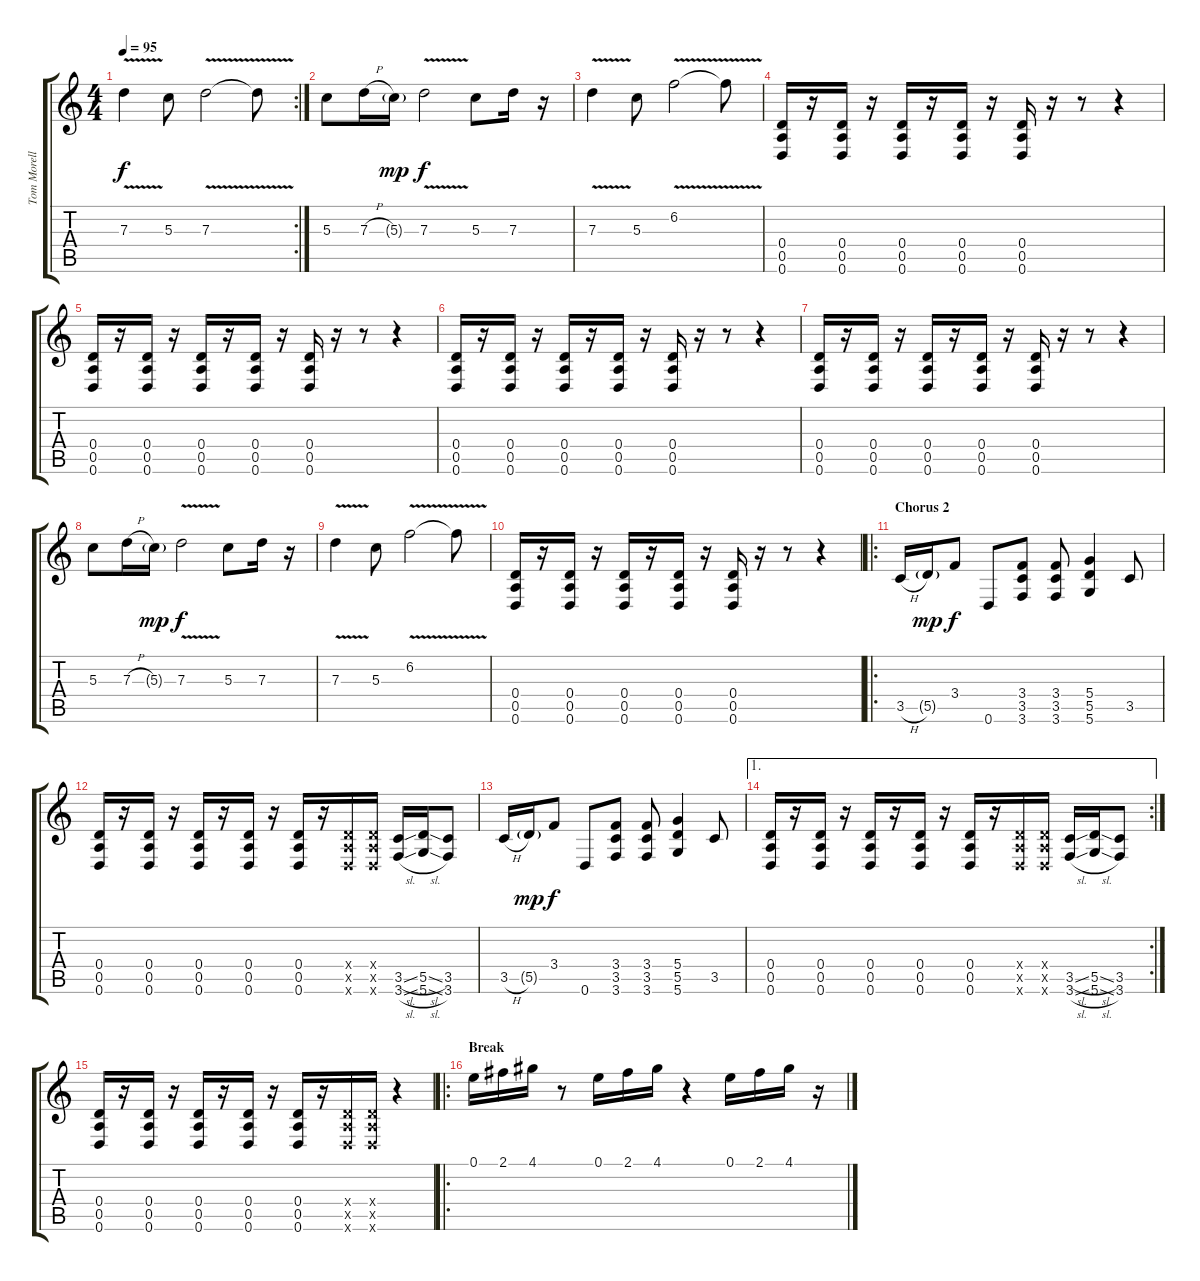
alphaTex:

\track ("Tom Morello" "Tom Morell") {instrument overdrivenguitar}
\staff {score tabs}
\tuning (E4 B3 G3 D3 A2 D2) {hide}
\rc 2
\ts (4 4)
\tempo 95
\clef g2
\ks c
7.3{v}.4{dy f} 5.3.8 7.3{v}.2 7.3{t}.8 |
5.3.8 7.3{h}.16 5.3{g}.16{dy mp} 7.3{v}.2{dy f} 5.3.8 7.3.16 r.16 |
7.3{v}.4 5.3.8 6.2{v}.2 6.2{t}.8 |
(0.4 0.5 0.6).16{instrument distortionguitar} r.16 (0.4 0.5 0.6).16 r.16 (0.4 0.5 0.6).16 r.16 (0.4 0.5 0.6).16 r.16 (0.4 0.5 0.6).16 r.16 r.8 r.4 |
(0.4 0.5 0.6).16 r.16 (0.4 0.5 0.6).16 r.16 (0.4 0.5 0.6).16 r.16 (0.4 0.5 0.6).16 r.16 (0.4 0.5 0.6).16 r.16 r.8 r.4 |
(0.4 0.5 0.6).16 r.16 (0.4 0.5 0.6).16 r.16 (0.4 0.5 0.6).16 r.16 (0.4 0.5 0.6).16 r.16 (0.4 0.5 0.6).16 r.16 r.8 r.4 |
(0.4 0.5 0.6).16 r.16 (0.4 0.5 0.6).16 r.16 (0.4 0.5 0.6).16 r.16 (0.4 0.5 0.6).16 r.16 (0.4 0.5 0.6).16 r.16 r.8 r.4 |
5.3.8{instrument overdrivenguitar} 7.3{h}.16 5.3{g}.16{dy mp} 7.3{v}.2{dy f} 5.3.8 7.3.16 r.16 |
7.3{v}.4 5.3.8 6.2{v}.2 6.2{t}.8 |
(0.4 0.5 0.6).16{instrument distortionguitar} r.16 (0.4 0.5 0.6).16 r.16 (0.4 0.5 0.6).16 r.16 (0.4 0.5 0.6).16 r.16 (0.4 0.5 0.6).16 r.16 r.8 r.4 |
\ro
\section ("" "Chorus 2")
3.5{h}.16{instrument distortionguitar} 5.5{g}.16{dy mp} 3.4.8{dy f} 0.6.8 (3.4 3.5 3.6).8 (3.4 3.5 3.6).8 (5.4 5.5 5.6).4 3.5.8 |
(0.4 0.5 0.6).16 r.16 (0.4 0.5 0.6).16 r.16 (0.4 0.5 0.6).16 r.16 (0.4 0.5 0.6).16 r.16 (0.4 0.5 0.6).16 r.16 (0.4{x} 0.5{x} 0.6{x}).16 (0.4{x} 0.5{x} 0.6{x}).16 (3.5{sl} 3.6{sl}).16 (5.5{sl} 5.6{sl}).16 (3.5 3.6).8 |
3.5{h}.16{instrument distortionguitar} 5.5{g}.16{dy mp} 3.4.8{dy f} 0.6.8 (3.4 3.5 3.6).8 (3.4 3.5 3.6).8 (5.4 5.5 5.6).4 3.5.8 |
\ae 1
\rc 2
(0.4 0.5 0.6).16 r.16 (0.4 0.5 0.6).16 r.16 (0.4 0.5 0.6).16 r.16 (0.4 0.5 0.6).16 r.16 (0.4 0.5 0.6).16 r.16 (0.4{x} 0.5{x} 0.6{x}).16 (0.4{x} 0.5{x} 0.6{x}).16 (3.5{sl} 3.6{sl}).16 (5.5{sl} 5.6{sl}).16 (3.5 3.6).8 |
(0.4 0.5 0.6).16 r.16 (0.4 0.5 0.6).16 r.16 (0.4 0.5 0.6).16 r.16 (0.4 0.5 0.6).16 r.16 (0.4 0.5 0.6).16 r.16 (0.4{x} 0.5{x} 0.6{x}).16 (0.4{x} 0.5{x} 0.6{x}).16 r.4 |
\ro
\section ("" "Break")
0.1.16 2.1.16 4.1.16 r.8 0.1.16 2.1.16 4.1.16 r.4 0.1.16 2.1.16 4.1.16 r.16
